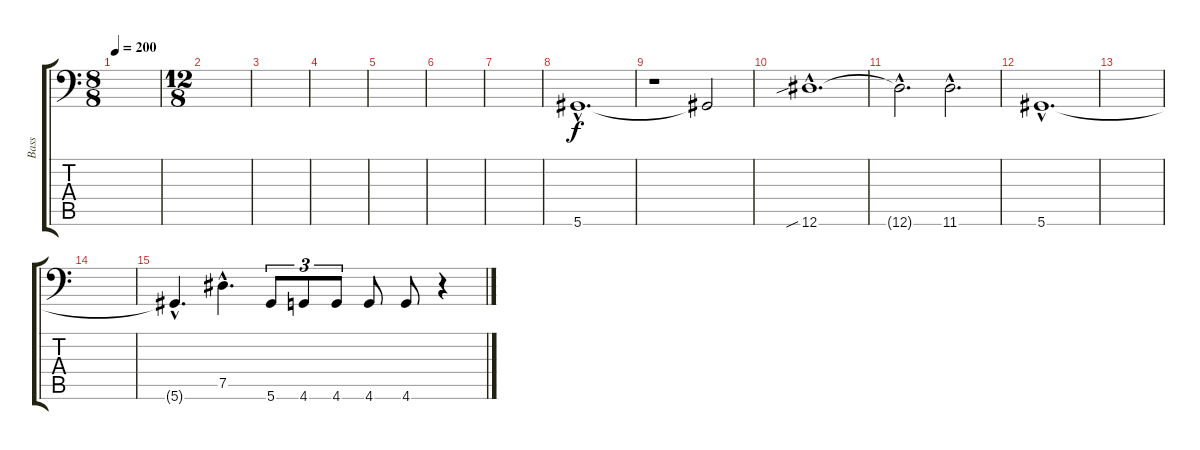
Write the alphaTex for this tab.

\track ("Bass" "Bass") {instrument overdrivenguitar}
\staff {score tabs}
\tuning (Eb3 Bb2 Gb2 Db2 Ab1 Eb1) {hide}
\ts (8 8)
\tempo 200
\clef f4
\ks c
|
\ts (12 8)
|
|
|
|
|
|
5.6{hac}.1{d} |
r.1 5.6{t}.2 |
12.6{sib hac}.1{d} |
12.6{hac t}.2{d} 11.6{hac}.2{d} |
5.6{hac}.1{d} |
|
|
5.6{hac t}.4{d} 7.5{hac}.4{d} 5.6.8{tu (3 2)} 4.6.8{tu (3 2)} 4.6.8{tu (3 2)} 4.6.8 4.6.8 r.4
